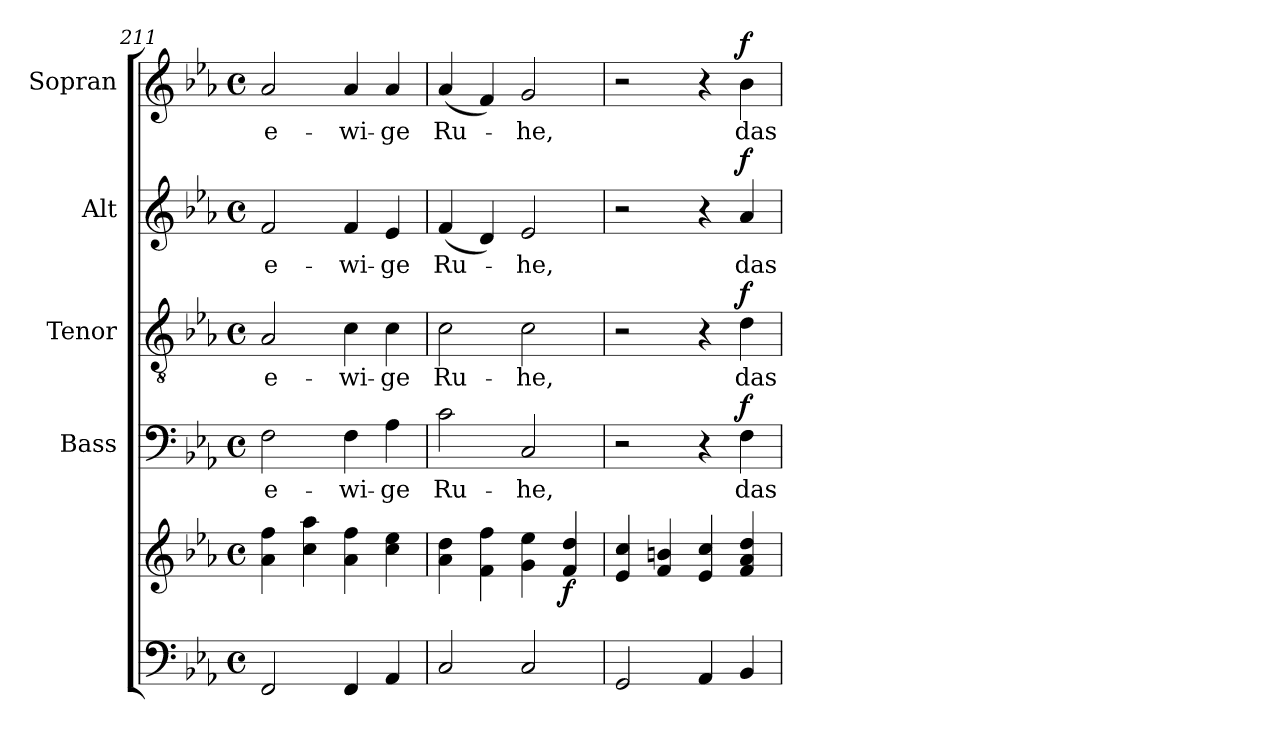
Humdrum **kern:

**kern	**kern	**dynam	**kern	**text	**dynam	**kern	**text	**dynam	**kern	**text	**dynam	**kern	**text	**dynam
*part5	*part5	*part5	*part4	*part4	*part4	*part3	*part3	*part3	*part2	*part2	*part2	*part1	*part1	*part1
*staff6	*staff5	*staff5/6	*staff4	*staff4	*staff4	*staff3	*staff3	*staff3	*staff2	*staff2	*staff2	*staff1	*staff1	*staff1
*	*	*	*I"Bass	*	*	*I"Tenor	*	*	*I"Alt	*	*	*I"Sopran	*	*
*	*	*	*I'B.	*	*	*I'T.	*	*	*I'A.	*	*	*I'S.	*	*
*clefF4	*clefG2	*	*clefF4	*	*	*clefGv2	*	*	*clefG2	*	*	*clefG2	*	*
*k[b-e-a-]	*k[b-e-a-]	*	*k[b-e-a-]	*	*	*k[b-e-a-]	*	*	*k[b-e-a-]	*	*	*k[b-e-a-]	*	*
*E-:	*E-:	*	*E-:	*	*	*E-:	*	*	*E-:	*	*	*E-:	*	*
*M4/4	*M4/4	*	*M4/4	*	*	*M4/4	*	*	*M4/4	*	*	*M4/4	*	*
*met(c)	*met(c)	*	*met(c)	*	*	*met(c)	*	*	*met(c)	*	*	*met(c)	*	*
=211	=211	=211	=211	=211	=211	=211	=211	=211	=211	=211	=211	=211	=211	=211
!	!	!	!	!LO:LY:b	!	!	!LO:LY:b	!	!	!LO:LY:b	!	!	!LO:LY:b	!
2FF/	4a-\ 4ff\	.	2F\	e-	.	2A-/	e-	.	2f/	e-	.	2a-/	e-	.
.	4cc\ 4aa-\	.	.	.	.	.	.	.	.	.	.	.	.	.
!	!	!	!	!LO:LY:b	!	!	!LO:LY:b	!	!	!LO:LY:b	!	!	!LO:LY:b	!
4FF/	4a-\ 4ff\	.	4F\	-wi-	.	4c\	-wi-	.	4f/	-wi-	.	4a-/	-wi-	.
!	!	!	!	!LO:LY:b	!	!	!LO:LY:b	!	!	!LO:LY:b	!	!	!LO:LY:b	!
4AA-/	4cc\ 4ee-\	.	4A-\	-ge	.	4c\	-ge	.	4e-/	-ge	.	4a-/	-ge	.
=212	=212	=212	=212	=212	=212	=212	=212	=212	=212	=212	=212	=212	=212	=212
!	!	!	!	!LO:LY:b	!	!	!LO:LY:b	!	!	!LO:LY:b	!	!	!LO:LY:b	!
2C/	4a-\ 4dd\	.	2c\	Ru-	.	2c\	Ru-	.	(<4f/	Ru-	.	(<4a-/	Ru-	.
.	4f\ 4ff\	.	.	.	.	.	.	.	4d/)	.	.	4f/)	.	.
!	!	!	!	!LO:LY:b	!	!	!LO:LY:b	!	!	!LO:LY:b	!	!	!LO:LY:b	!
2C/	4g\ 4ee-\	.	2C/	-he,	.	2c\	-he,	.	2e-/	-he,	.	2g/	-he,	.
!	!	!LO:DY:b	!	!	!	!	!	!	!	!	!	!	!	!
.	4f/ 4dd/	f	.	.	.	.	.	.	.	.	.	.	.	.
=213	=213	=213	=213	=213	=213	=213	=213	=213	=213	=213	=213	=213	=213	=213
2GG/	4e-/ 4cc/	.	2r	.	.	2r	.	.	2r	.	.	2r	.	.
.	4f/ 4bn/	.	.	.	.	.	.	.	.	.	.	.	.	.
4AA-/	4e-/ 4cc/	.	4r	.	.	4r	.	.	4r	.	.	4r	.	.
!	!	!	!	!LO:LY:b	!LO:DY:a	!	!LO:LY:b	!LO:DY:a	!	!LO:LY:b	!LO:DY:a	!	!LO:LY:b	!LO:DY:a
4BB-/	4f/ 4a-/ 4dd/	.	4F\	das	f	4d\	das	f	4a-/	das	f	4b-\	das	f
=	=	=	=	=	=	=	=	=	=	=	=	=	=	=
*-	*-	*-	*-	*-	*-	*-	*-	*-	*-	*-	*-	*-	*-	*-
